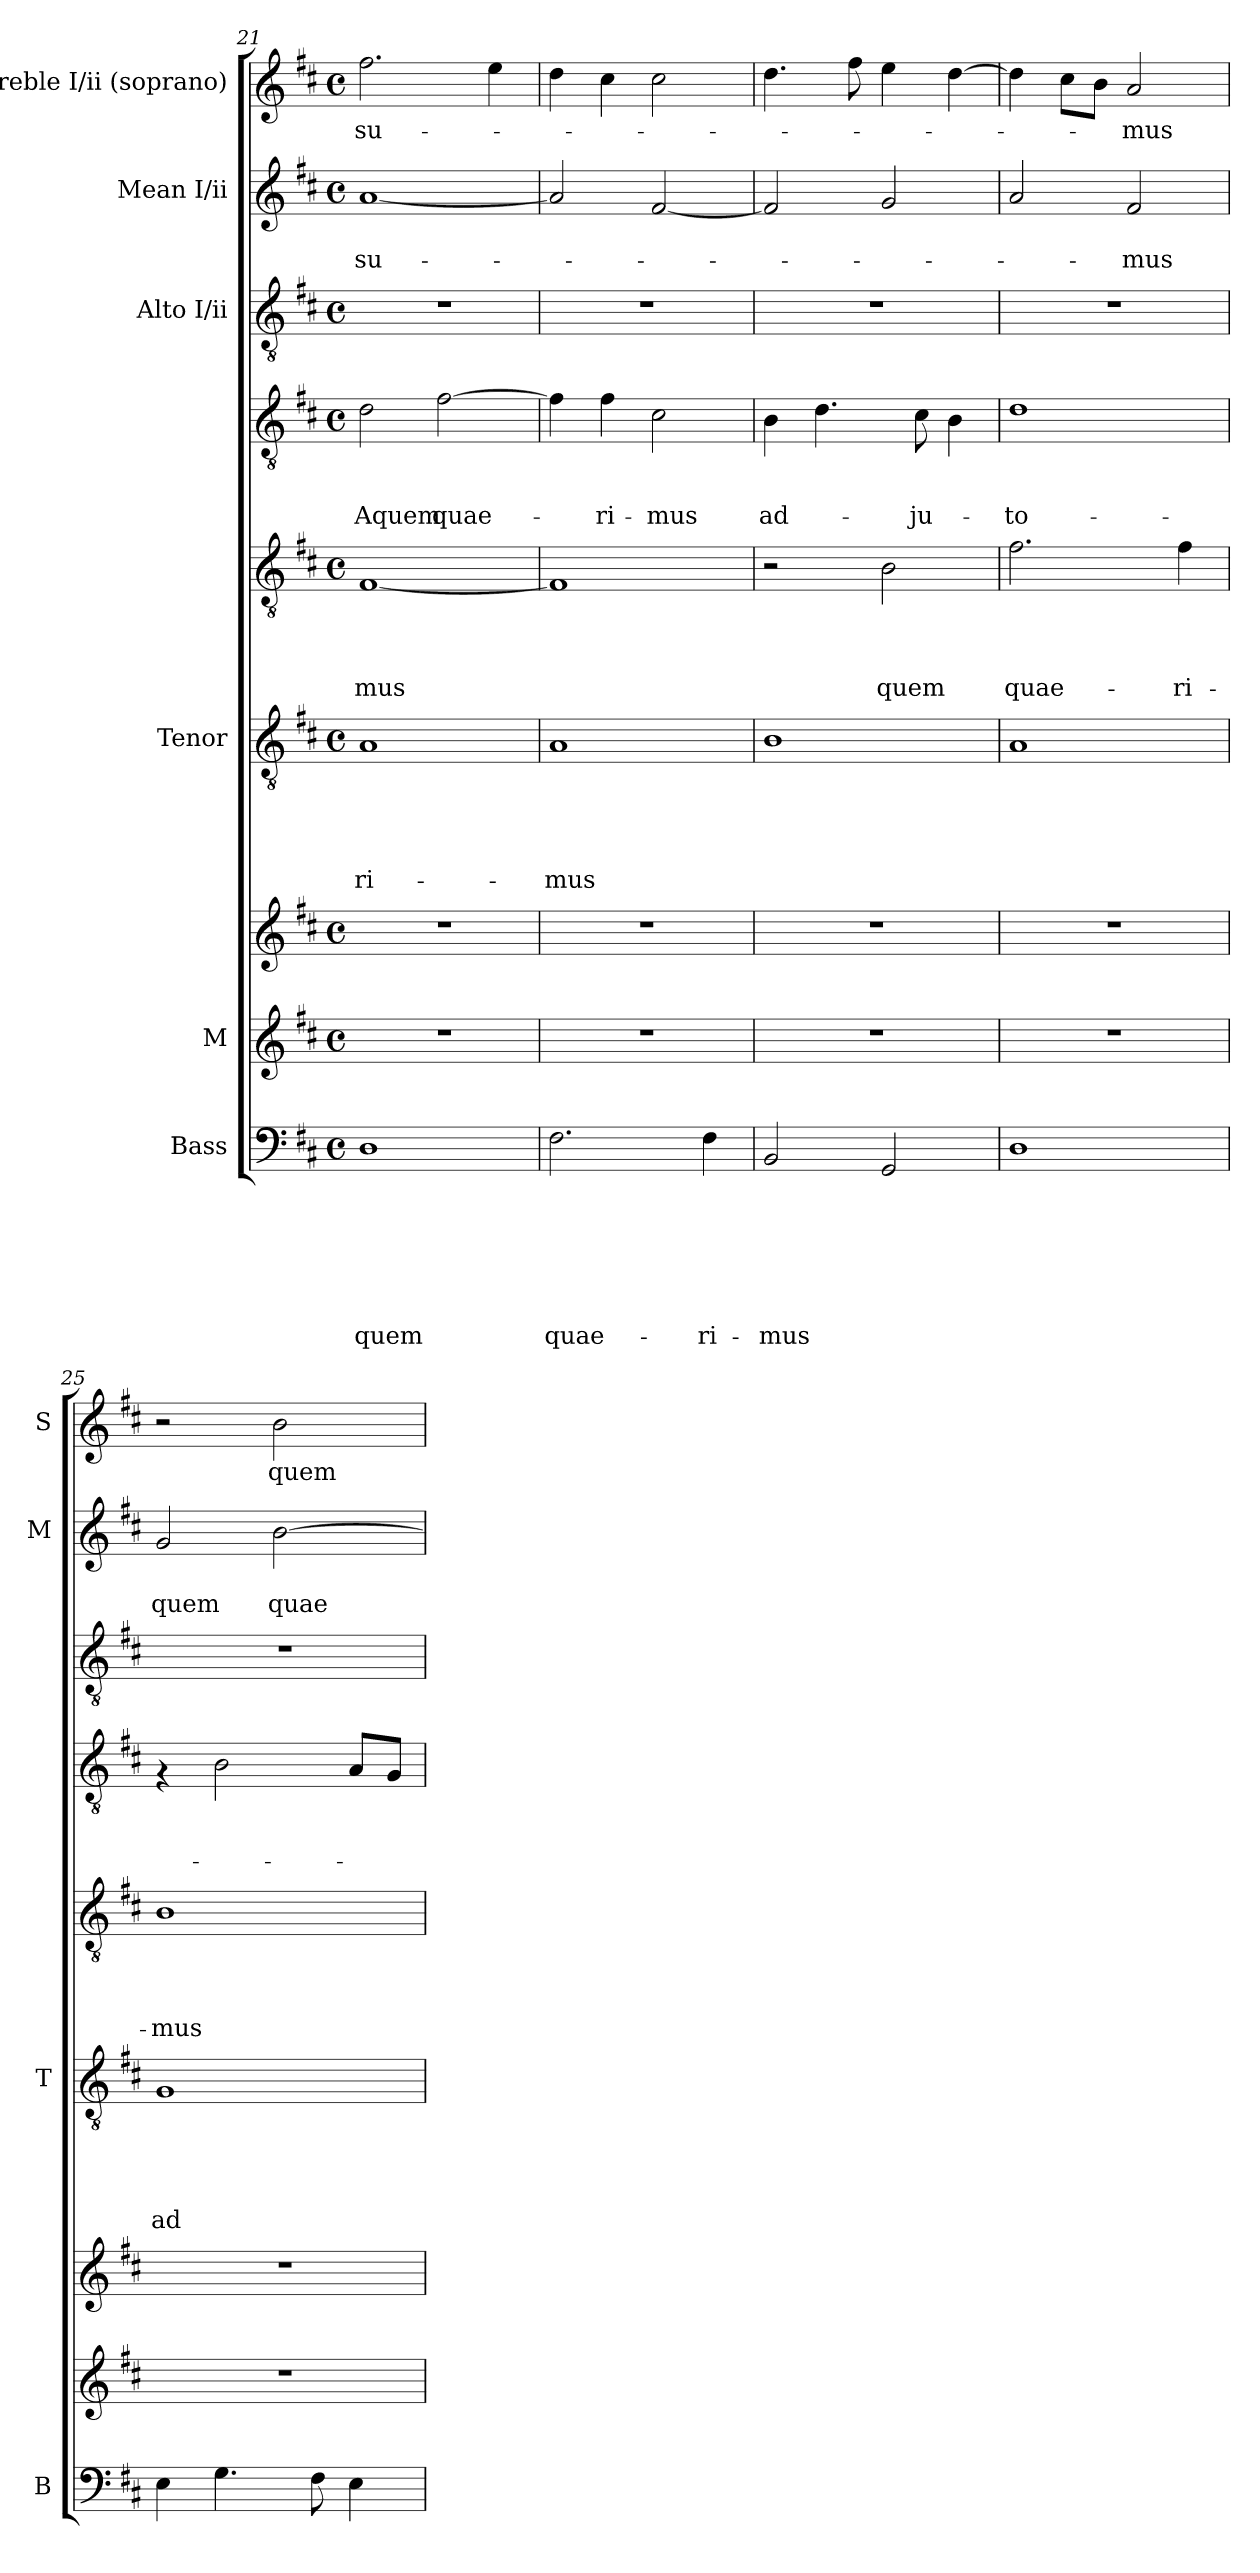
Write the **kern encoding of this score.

**kern	**text	**text	**text	**text	**text	**text	**text	**kern	**kern	**kern	**text	**text	**text	**text	**text	**kern	**text	**text	**text	**text	**kern	**text	**text	**text	**kern	**kern	**text	**text	**kern	**text
*part8	*part8	*part8	*part8	*part8	*part8	*part8	*part8	*part7	*part7	*part6	*part6	*part6	*part6	*part6	*part6	*part5	*part5	*part5	*part5	*part5	*part4	*part4	*part4	*part4	*part3	*part2	*part2	*part2	*part1	*part1
*staff9	*staff9	*staff9	*staff9	*staff9	*staff9	*staff9	*staff9	*staff8	*staff7	*staff6	*staff6	*staff6	*staff6	*staff6	*staff6	*staff5	*staff5	*staff5	*staff5	*staff5	*staff4	*staff4	*staff4	*staff4	*staff3	*staff2	*staff2	*staff2	*staff1	*staff1
*I"Bass	*	*	*	*	*	*	*	*I"M	*	*I"Tenor	*	*	*	*	*	*	*	*	*	*	*	*	*	*	*I"Alto I/ii	*I"Mean I/ii	*	*	*I"Treble I/ii (soprano)	*
*I'B	*	*	*	*	*	*	*	*	*	*I'T	*	*	*	*	*	*	*	*	*	*	*	*	*	*	*	*I'M	*	*	*I'S	*
!!LO:PB:g=z
*clefF4	*	*	*	*	*	*	*	*clefG2	*clefG2	*clefGv2	*	*	*	*	*	*clefGv2	*	*	*	*	*clefGv2	*	*	*	*clefGv2	*clefG2	*	*	*clefG2	*
*k[f#c#]	*	*	*	*	*	*	*	*k[f#c#]	*k[f#c#]	*k[f#c#]	*	*	*	*	*	*k[f#c#]	*	*	*	*	*k[f#c#]	*	*	*	*k[f#c#]	*k[f#c#]	*	*	*k[f#c#]	*
*D:	*	*	*	*	*	*	*	*D:	*D:	*D:	*	*	*	*	*	*D:	*	*	*	*	*D:	*	*	*	*D:	*D:	*	*	*D:	*
*M4/4	*	*	*	*	*	*	*	*M4/4	*M4/4	*M4/4	*	*	*	*	*	*M4/4	*	*	*	*	*M4/4	*	*	*	*M4/4	*M4/4	*	*	*M4/4	*
*met(c)	*	*	*	*	*	*	*	*met(c)	*met(c)	*met(c)	*	*	*	*	*	*met(c)	*	*	*	*	*met(c)	*	*	*	*met(c)	*met(c)	*	*	*met(c)	*
=21	=21	=21	=21	=21	=21	=21	=21	=21	=21	=21	=21	=21	=21	=21	=21	=21	=21	=21	=21	=21	=21	=21	=21	=21	=21	=21	=21	=21	=21	=21
!	!	!	!	!	!	!	!LO:LY:b	!	!	!	!	!	!	!	!LO:LY:b	!	!	!	!	!LO:LY:b	!	!	!	!LO:LY:b:rj	!	!	!	!LO:LY:b	!	!LO:LY:b
1D	.	.	.	.	.	.	quem	1r	1r	1A	.	.	.	.	-ri-	[<1F#	.	.	.	-mus	2d\	.	.	Aquem	1r	[<1a	.	su-	2.ff#\	su-
!	!	!	!	!	!	!	!	!	!	!	!	!	!	!	!	!	!	!	!	!	!	!	!	!LO:LY:b:rj	!	!	!	!	!	!
.	.	.	.	.	.	.	.	.	.	.	.	.	.	.	.	.	.	.	.	.	[>2f#\	.	.	quae-	.	.	.	.	.	.
.	.	.	.	.	.	.	.	.	.	.	.	.	.	.	.	.	.	.	.	.	.	.	.	.	.	.	.	.	4ee\	.
=22	=22	=22	=22	=22	=22	=22	=22	=22	=22	=22	=22	=22	=22	=22	=22	=22	=22	=22	=22	=22	=22	=22	=22	=22	=22	=22	=22	=22	=22	=22
!	!	!	!	!	!	!	!LO:LY:b	!	!	!	!	!	!	!	!LO:LY:b	!	!	!	!	!	!	!	!	!	!	!	!	!	!	!
2.F#\	.	.	.	.	.	.	quae-	1r	1r	1A	.	.	.	.	-mus	1F#]	.	.	.	.	4f#\]	.	.	.	1r	2a/]	.	.	4dd\	.
!	!	!	!	!	!	!	!	!	!	!	!	!	!	!	!	!	!	!	!	!	!	!	!	!LO:LY:b:rj	!	!	!	!	!	!
.	.	.	.	.	.	.	.	.	.	.	.	.	.	.	.	.	.	.	.	.	4f#\	.	.	-ri-	.	.	.	.	4cc#\	.
!	!	!	!	!	!	!	!	!	!	!	!	!	!	!	!	!	!	!	!	!	!	!	!	!LO:LY:b:rj	!	!	!	!	!	!
.	.	.	.	.	.	.	.	.	.	.	.	.	.	.	.	.	.	.	.	.	2c#\	.	.	-mus	.	[<2f#/	.	.	2cc#\	.
!	!	!	!	!	!	!	!LO:LY:b	!	!	!	!	!	!	!	!	!	!	!	!	!	!	!	!	!	!	!	!	!	!	!
4F#\	.	.	.	.	.	.	-ri-	.	.	.	.	.	.	.	.	.	.	.	.	.	.	.	.	.	.	.	.	.	.	.
=23	=23	=23	=23	=23	=23	=23	=23	=23	=23	=23	=23	=23	=23	=23	=23	=23	=23	=23	=23	=23	=23	=23	=23	=23	=23	=23	=23	=23	=23	=23
!	!	!	!	!	!	!	!LO:LY:b	!	!	!	!	!	!	!	!	!	!	!	!	!	!	!	!	!LO:LY:b:rj	!	!	!	!	!	!
2BB/	.	.	.	.	.	.	-mus	1r	1r	1B	.	.	.	.	.	2r	.	.	.	.	4B\	.	.	ad-	1r	2f#/]	.	.	4.dd\	.
.	.	.	.	.	.	.	.	.	.	.	.	.	.	.	.	.	.	.	.	.	4.d\	.	.	.	.	.	.	.	.	.
.	.	.	.	.	.	.	.	.	.	.	.	.	.	.	.	.	.	.	.	.	.	.	.	.	.	.	.	.	8ff#\	.
!	!	!	!	!	!	!	!	!	!	!	!	!	!	!	!	!	!	!	!	!LO:LY:b	!	!	!	!	!	!	!	!	!	!
2GG/	.	.	.	.	.	.	.	.	.	.	.	.	.	.	.	2B\	.	.	.	quem	.	.	.	.	.	2g/	.	.	4ee\	.
!	!	!	!	!	!	!	!	!	!	!	!	!	!	!	!	!	!	!	!	!	!	!	!	!LO:LY:b:rj	!	!	!	!	!	!
.	.	.	.	.	.	.	.	.	.	.	.	.	.	.	.	.	.	.	.	.	8c#\	.	.	-ju-	.	.	.	.	.	.
.	.	.	.	.	.	.	.	.	.	.	.	.	.	.	.	.	.	.	.	.	4B\	.	.	.	.	.	.	.	[>4dd\	.
=24	=24	=24	=24	=24	=24	=24	=24	=24	=24	=24	=24	=24	=24	=24	=24	=24	=24	=24	=24	=24	=24	=24	=24	=24	=24	=24	=24	=24	=24	=24
!	!	!	!	!	!	!	!	!	!	!	!	!	!	!	!	!	!	!	!	!LO:LY:b	!	!	!	!LO:LY:b:rj	!	!	!	!	!	!
1D	.	.	.	.	.	.	.	1r	1r	1A	.	.	.	.	.	2.f#\	.	.	.	quae-	1d	.	.	-to-	1r	2a/	.	.	4dd\]	.
.	.	.	.	.	.	.	.	.	.	.	.	.	.	.	.	.	.	.	.	.	.	.	.	.	.	.	.	.	8cc#\L	.
.	.	.	.	.	.	.	.	.	.	.	.	.	.	.	.	.	.	.	.	.	.	.	.	.	.	.	.	.	8b\J	.
!	!	!	!	!	!	!	!	!	!	!	!	!	!	!	!	!	!	!	!	!	!	!	!	!	!	!	!	!LO:LY:b	!	!LO:LY:b
.	.	.	.	.	.	.	.	.	.	.	.	.	.	.	.	.	.	.	.	.	.	.	.	.	.	2f#/	.	-mus	2a/	-mus
!	!	!	!	!	!	!	!	!	!	!	!	!	!	!	!	!	!	!	!	!LO:LY:b	!	!	!	!	!	!	!	!	!	!
.	.	.	.	.	.	.	.	.	.	.	.	.	.	.	.	4f#\	.	.	.	-ri-	.	.	.	.	.	.	.	.	.	.
=25	=25	=25	=25	=25	=25	=25	=25	=25	=25	=25	=25	=25	=25	=25	=25	=25	=25	=25	=25	=25	=25	=25	=25	=25	=25	=25	=25	=25	=25	=25
!	!	!	!	!	!	!	!	!	!	!	!	!	!	!	!LO:LY:b	!	!	!	!	!LO:LY:b	!	!	!	!	!	!	!	!LO:LY:b	!	!
4E\	.	.	.	.	.	.	.	1r	1r	1G	.	.	.	.	ad-	1B	.	.	.	-mus	4rF	.	.	.	1r	2g/	.	quem	2r	.
4.G\	.	.	.	.	.	.	.	.	.	.	.	.	.	.	.	.	.	.	.	.	2B\	.	.	.	.	.	.	.	.	.
!	!	!	!	!	!	!	!	!	!	!	!	!	!	!	!	!	!	!	!	!	!	!	!	!	!	!	!	!LO:LY:b	!	!LO:LY:b
.	.	.	.	.	.	.	.	.	.	.	.	.	.	.	.	.	.	.	.	.	.	.	.	.	.	[>2b\	.	quae-	2b\	quem
8F#\	.	.	.	.	.	.	.	.	.	.	.	.	.	.	.	.	.	.	.	.	.	.	.	.	.	.	.	.	.	.
4E\	.	.	.	.	.	.	.	.	.	.	.	.	.	.	.	.	.	.	.	.	8A/L	.	.	.	.	.	.	.	.	.
.	.	.	.	.	.	.	.	.	.	.	.	.	.	.	.	.	.	.	.	.	8G/J	.	.	.	.	.	.	.	.	.
=	=	=	=	=	=	=	=	=	=	=	=	=	=	=	=	=	=	=	=	=	=	=	=	=	=	=	=	=	=	=
*-	*-	*-	*-	*-	*-	*-	*-	*-	*-	*-	*-	*-	*-	*-	*-	*-	*-	*-	*-	*-	*-	*-	*-	*-	*-	*-	*-	*-	*-	*-
